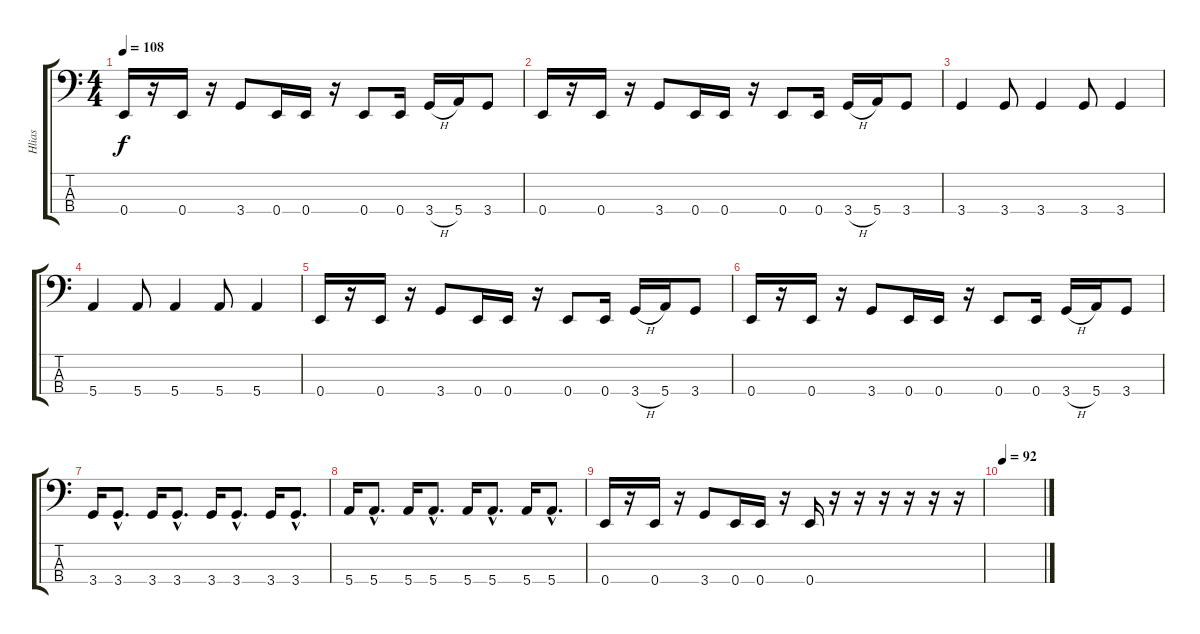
\track ("Hlias" "Hlias") {instrument electricbasspick}
\staff {score tabs}
\tuning (G2 D2 A1 E1) {hide}
\ts (4 4)
\tempo 108
\clef f4
\ks c
0.4.16{dy f} r.16 0.4.16 r.16 3.4.8 0.4.16 0.4.16 r.16 0.4.8 0.4.16 3.4{h}.16 5.4.16 3.4.8 |
0.4.16 r.16 0.4.16 r.16 3.4.8 0.4.16 0.4.16 r.16 0.4.8 0.4.16 3.4{h}.16 5.4.16 3.4.8 |
3.4.4 3.4.8 3.4.4 3.4.8 3.4.4 |
5.4.4 5.4.8 5.4.4 5.4.8 5.4.4 |
0.4.16 r.16 0.4.16 r.16 3.4.8 0.4.16 0.4.16 r.16 0.4.8 0.4.16 3.4{h}.16 5.4.16 3.4.8 |
0.4.16 r.16 0.4.16 r.16 3.4.8 0.4.16 0.4.16 r.16 0.4.8 0.4.16 3.4{h}.16 5.4.16 3.4.8 |
3.4.16 3.4{hac}.8{d} 3.4.16 3.4{hac}.8{d} 3.4.16 3.4{hac}.8{d} 3.4.16 3.4{hac}.8{d} |
5.4.16 5.4{hac}.8{d} 5.4.16 5.4{hac}.8{d} 5.4.16 5.4{hac}.8{d} 5.4.16 5.4{hac}.8{d} |
0.4.16 r.16 0.4.16 r.16 3.4.8 0.4.16 0.4.16 r.16 0.4.16 r.16 r.16 r.16 r.16 r.16 r.16 |
\tempo 92
